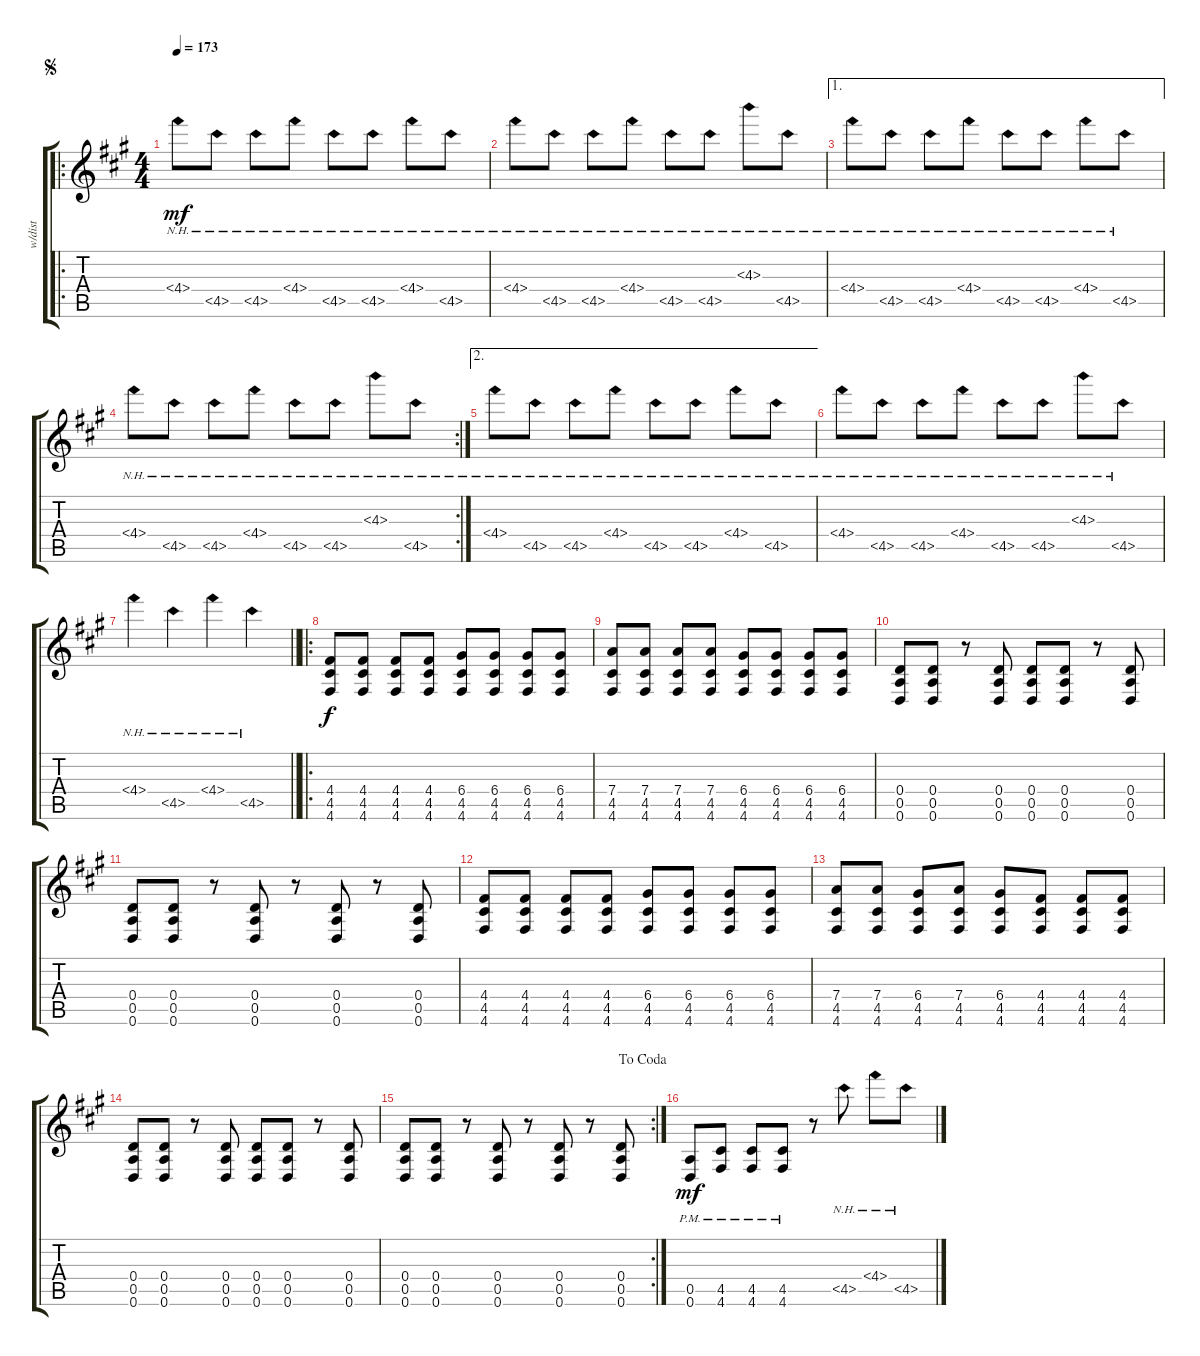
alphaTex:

\track ("w/dist" "w/dist") {instrument distortionguitar}
\staff {score tabs}
\tuning (E4 B3 G3 D3 A2 D2) {hide}
\ro
\ts (4 4)
\jump segno
\tempo 173
\clef g2
\ks a
4.4{nh}.8{dy mf} 4.5{nh}.8 4.5{nh}.8 4.4{nh}.8 4.5{nh}.8 4.5{nh}.8 4.4{nh}.8 4.5{nh}.8 |
4.4{nh}.8 4.5{nh}.8 4.5{nh}.8 4.4{nh}.8 4.5{nh}.8 4.5{nh}.8 4.3{nh}.8 4.5{nh}.8 |
\ae 1
4.4{nh}.8 4.5{nh}.8 4.5{nh}.8 4.4{nh}.8 4.5{nh}.8 4.5{nh}.8 4.4{nh}.8 4.5{nh}.8 |
\rc 2
4.4{nh}.8 4.5{nh}.8 4.5{nh}.8 4.4{nh}.8 4.5{nh}.8 4.5{nh}.8 4.3{nh}.8 4.5{nh}.8 |
\ae 2
4.4{nh}.8 4.5{nh}.8 4.5{nh}.8 4.4{nh}.8 4.5{nh}.8 4.5{nh}.8 4.4{nh}.8 4.5{nh}.8 |
4.4{nh}.8 4.5{nh}.8 4.5{nh}.8 4.4{nh}.8 4.5{nh}.8 4.5{nh}.8 4.3{nh}.8 4.5{nh}.8 |
\barLineRight lightlight
4.4{nh}.4 4.5{nh}.4 4.4{nh}.4 4.5{nh}.4 |
\ro
(4.4 4.5 4.6).8{dy f} (4.4 4.5 4.6).8 (4.4 4.5 4.6).8 (4.4 4.5 4.6).8 (6.4 4.5 4.6).8 (6.4 4.5 4.6).8 (6.4 4.5 4.6).8 (6.4 4.5 4.6).8 |
(7.4 4.5 4.6).8 (7.4 4.5 4.6).8 (7.4 4.5 4.6).8 (7.4 4.5 4.6).8 (6.4 4.5 4.6).8 (6.4 4.5 4.6).8 (6.4 4.5 4.6).8 (6.4 4.5 4.6).8 |
(0.4 0.5 0.6).8 (0.4 0.5 0.6).8 r.8 (0.4 0.5 0.6).8 (0.4 0.5 0.6).8 (0.4 0.5 0.6).8 r.8 (0.4 0.5 0.6).8 |
(0.4 0.5 0.6).8 (0.4 0.5 0.6).8 r.8 (0.4 0.5 0.6).8 r.8 (0.4 0.5 0.6).8 r.8 (0.4 0.5 0.6).8 |
(4.4 4.5 4.6).8 (4.4 4.5 4.6).8 (4.4 4.5 4.6).8 (4.4 4.5 4.6).8 (6.4 4.5 4.6).8 (6.4 4.5 4.6).8 (6.4 4.5 4.6).8 (6.4 4.5 4.6).8 |
(7.4 4.5 4.6).8 (7.4 4.5 4.6).8 (6.4 4.5 4.6).8 (7.4 4.5 4.6).8 (6.4 4.5 4.6).8 (4.4 4.5 4.6).8 (4.4 4.5 4.6).8 (4.4 4.5 4.6).8 |
(0.4 0.5 0.6).8 (0.4 0.5 0.6).8 r.8 (0.4 0.5 0.6).8 (0.4 0.5 0.6).8 (0.4 0.5 0.6).8 r.8 (0.4 0.5 0.6).8 |
\rc 2
\jump dacoda
(0.4 0.5 0.6).8 (0.4 0.5 0.6).8 r.8 (0.4 0.5 0.6).8 r.8 (0.4 0.5 0.6).8 r.8 (0.4 0.5 0.6).8 |
(0.5{pm} 0.6{pm}).8{dy mf} (4.5{pm} 4.6{pm}).8 (4.5{pm} 4.6{pm}).8 (4.5{pm} 4.6{pm}).8 r.8 4.5{nh}.8 4.4{nh}.8 4.5{nh}.8
